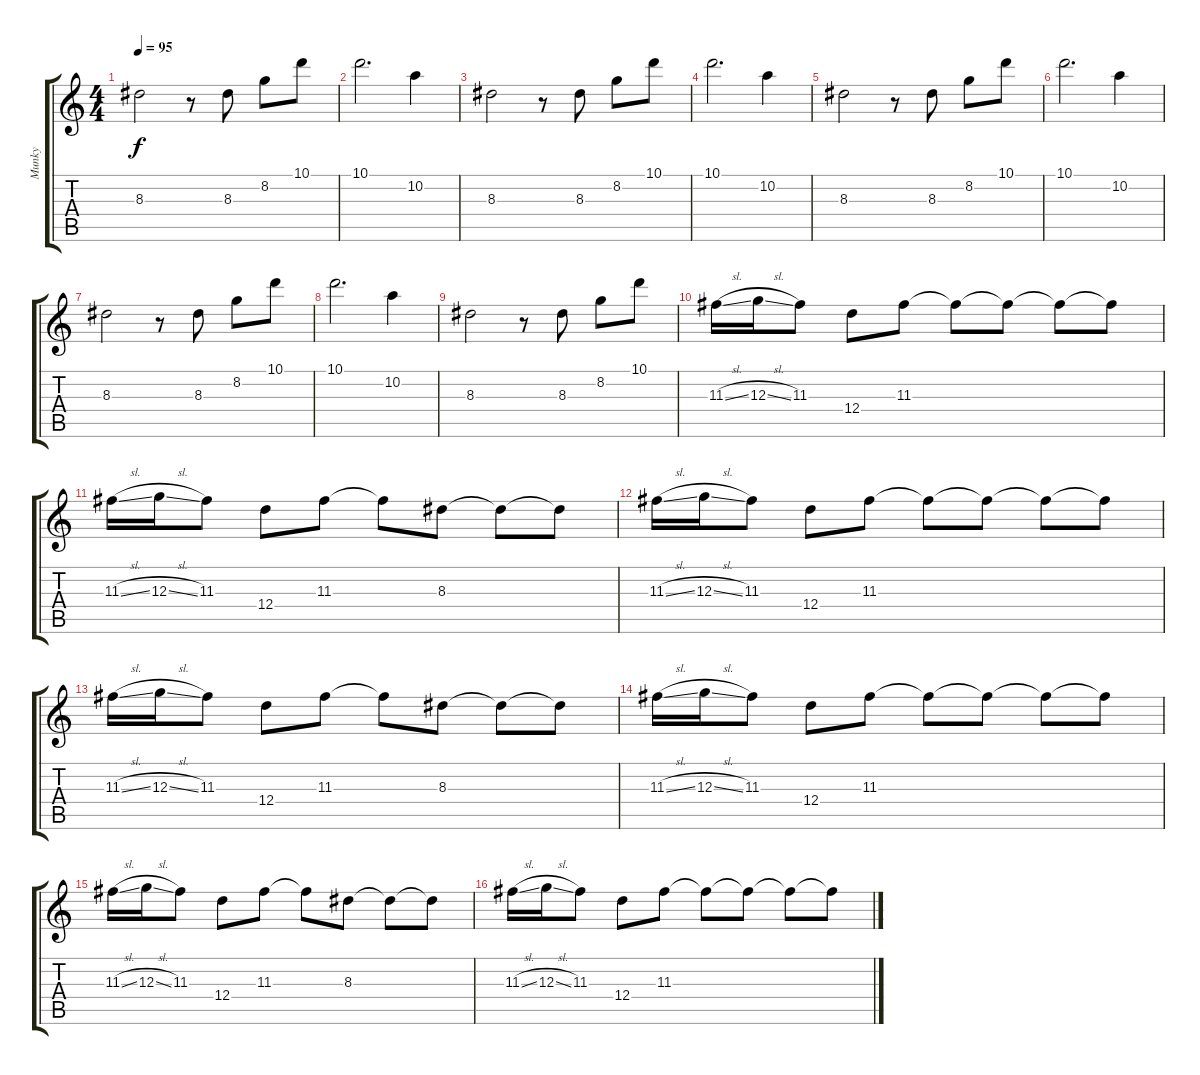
\track ("Munky" "Munky") {instrument overdrivenguitar}
\staff {score tabs}
\tuning (E4 B3 G3 D3 A2 D2) {hide}
\ts (4 4)
\tempo 95
\clef g2
\ks c
8.3.2{dy f} r.8 8.3.8 8.2.8 10.1.8 |
10.1.2{d} 10.2.4 |
8.3.2 r.8 8.3.8 8.2.8 10.1.8 |
10.1.2{d} 10.2.4 |
8.3.2 r.8 8.3.8 8.2.8 10.1.8 |
10.1.2{d} 10.2.4 |
8.3.2 r.8 8.3.8 8.2.8 10.1.8 |
10.1.2{d} 10.2.4 |
8.3.2 r.8 8.3.8 8.2.8 10.1.8 |
11.3{sl}.16 12.3{sl}.16 11.3.8 12.4.8 11.3.8 11.3{t}.8 11.3{t}.8 11.3{t}.8 11.3{t}.8 |
11.3{sl}.16 12.3{sl}.16 11.3.8 12.4.8 11.3.8 11.3{t}.8 8.3.8 8.3{t}.8 8.3{t}.8 |
11.3{sl}.16 12.3{sl}.16 11.3.8 12.4.8 11.3.8 11.3{t}.8 11.3{t}.8 11.3{t}.8 11.3{t}.8 |
11.3{sl}.16 12.3{sl}.16 11.3.8 12.4.8 11.3.8 11.3{t}.8 8.3.8 8.3{t}.8 8.3{t}.8 |
11.3{sl}.16 12.3{sl}.16 11.3.8 12.4.8 11.3.8 11.3{t}.8 11.3{t}.8 11.3{t}.8 11.3{t}.8 |
11.3{sl}.16 12.3{sl}.16 11.3.8 12.4.8 11.3.8 11.3{t}.8 8.3.8 8.3{t}.8 8.3{t}.8 |
11.3{sl}.16 12.3{sl}.16 11.3.8 12.4.8 11.3.8 11.3{t}.8 11.3{t}.8 11.3{t}.8 11.3{t}.8
